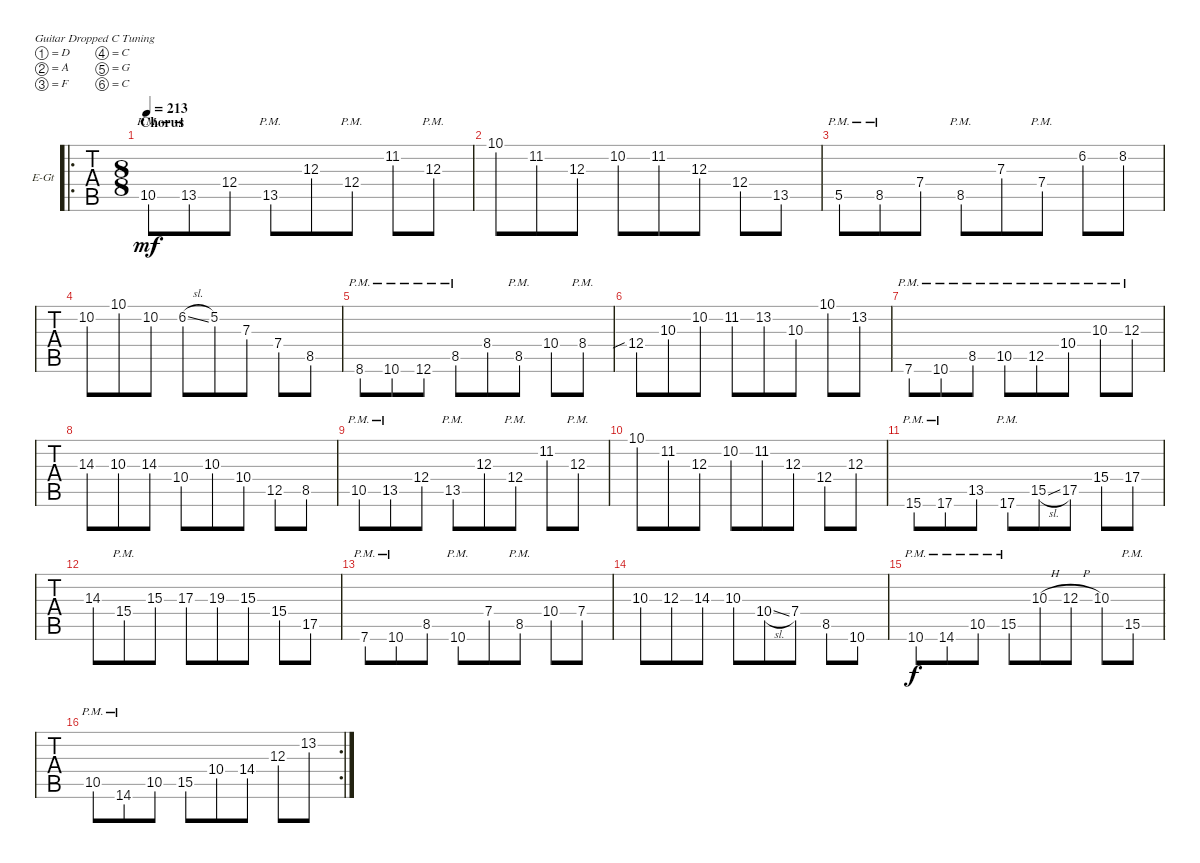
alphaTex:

\defaultSystemsLayout 4
\bracketExtendMode groupsimilarinstruments
\firstSystemTrackNameOrientation horizontal
\otherSystemsTrackNameOrientation horizontal
\track ("Electric Guitar Center" "E-Gt") {instrument distortionguitar}
\staff {tabs}
\tuning (D4 A3 F3 C3 G2 C2)
\ro
\ts (8 8)
\section ("" "Chorus")
\tempo 213
\clef g2
\ks c
10.5{pm}.8{dy mf} 13.5{pm}.8 12.4.8 13.5{pm}.8 12.3.8 12.4{pm}.8 11.2.8 12.3{pm}.8 |
10.1.8 11.2.8 12.3.8 10.2.8 11.2.8 12.3.8 12.4.8 13.5.8 |
5.5{pm}.8 8.5{pm}.8 7.4.8 8.5{pm}.8 7.3.8 7.4{pm}.8 6.2.8 8.2.8 |
10.2.8 10.1.8 10.2.8 6.2{sl}.8 5.2.8 7.3.8 7.4.8 8.5.8 |
8.6{pm}.8 10.6{pm}.8 12.6{pm}.8 8.5{pm}.8 8.4.8 8.5{pm}.8 10.4.8 8.4{pm}.8 |
12.4{sib}.8 10.3.8 10.2.8 11.2.8 13.2.8 10.3.8 10.1.8 13.2.8 |
7.6{pm}.8 10.6{pm}.8 8.5{pm}.8 10.5{pm}.8 12.5{pm}.8 10.4{pm}.8 10.3{pm}.8 12.3{pm}.8 |
14.3.8 10.3.8 14.3.8 10.4.8 10.3.8 10.4.8 12.5.8 8.5.8 |
10.5{pm}.8 13.5{pm}.8 12.4.8 13.5{pm}.8 12.3.8 12.4{pm}.8 11.2.8 12.3{pm}.8 |
10.1.8 11.2.8 12.3.8 10.2.8 11.2.8 12.3.8 12.4.8 12.3.8 |
15.6{pm}.8 17.6{pm}.8 13.5.8 17.6{pm}.8 15.5{sl}.8 17.5.8 15.4.8 17.4.8 |
14.3.8 15.4{pm}.8 15.3.8 17.3.8 19.3.8 15.3.8 15.4.8 17.5.8 |
7.6{pm}.8 10.6{pm}.8 8.5.8 10.6{pm}.8 7.4.8 8.5{pm}.8 10.4.8 7.4.8 |
10.3.8 12.3.8 14.3.8 10.3.8 10.4{sl}.8 7.4.8 8.5.8 10.6.8 |
10.6{pm}.8{dy f} 14.6{pm}.8 10.5{pm}.8 15.5{pm}.8 10.3{h}.8 12.3{h}.8 10.3.8 15.5{pm}.8 |
\rc 2
10.5{pm}.8 14.6{pm}.8 10.5.8 15.5.8 10.4.8 14.4.8 12.3.8 13.2.8
